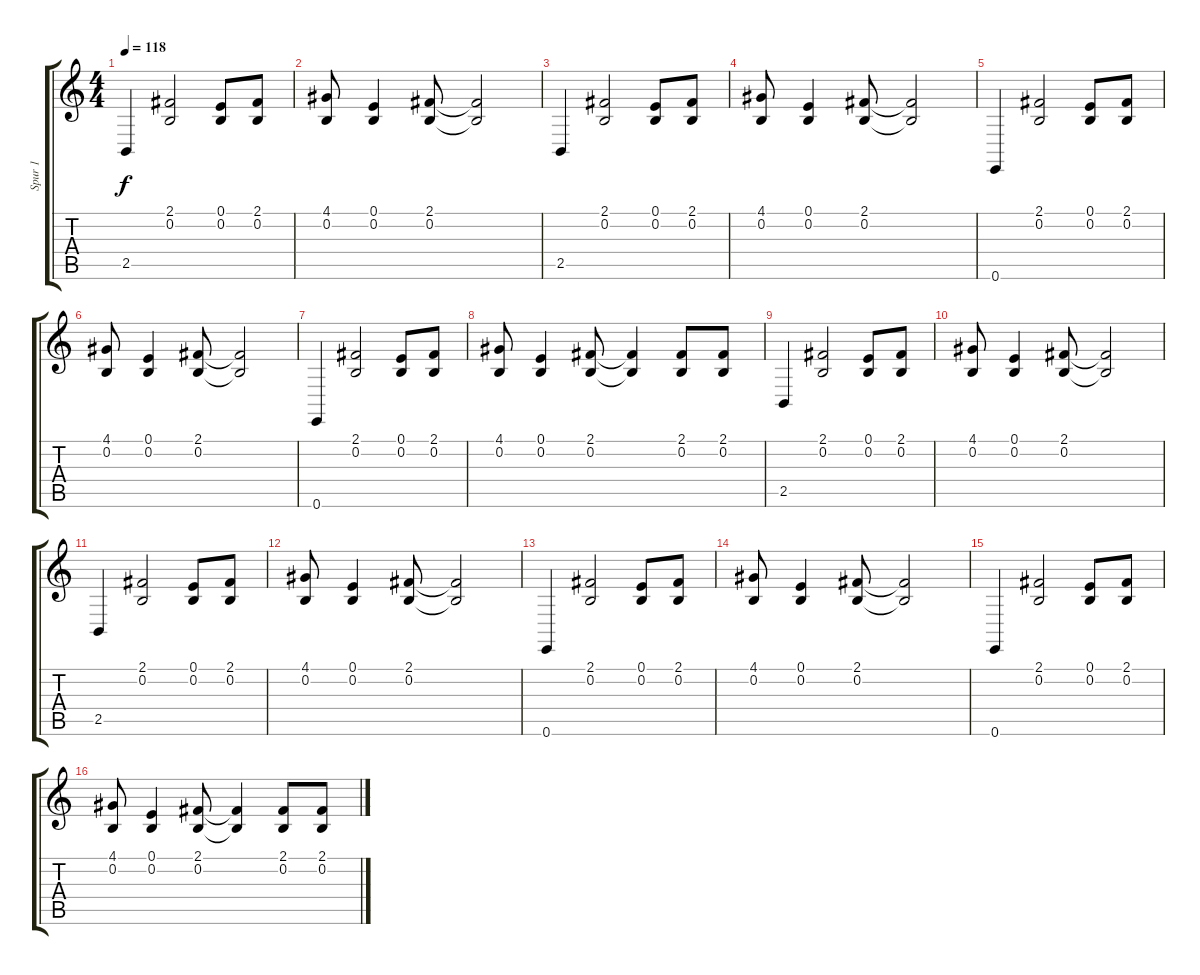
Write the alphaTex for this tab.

\track ("Spur 1" "Spur 1") {instrument acousticgrandpiano}
\staff {score tabs}
\tuning (E4 B3 G3 D3 A2 E2) {hide}
\ts (4 4)
\tempo 118
\clef g2
\ks c
2.5.4{dy f instrument electricguitarmuted} (2.1 0.2).2 (0.1 0.2).8 (2.1 0.2).8 |
(4.1 0.2).8 (0.1 0.2).4 (2.1 0.2).8 (2.1{t} 0.2{t}).2 |
2.5.4 (2.1 0.2).2 (0.1 0.2).8 (2.1 0.2).8 |
(4.1 0.2).8 (0.1 0.2).4 (2.1 0.2).8 (2.1{t} 0.2{t}).2 |
0.6.4 (2.1 0.2).2 (0.1 0.2).8 (2.1 0.2).8 |
(4.1 0.2).8 (0.1 0.2).4 (2.1 0.2).8 (2.1{t} 0.2{t}).2 |
0.6.4 (2.1 0.2).2 (0.1 0.2).8 (2.1 0.2).8 |
(4.1 0.2).8 (0.1 0.2).4 (2.1 0.2).8 (2.1{t} 0.2{t}).4 (2.1 0.2).8 (2.1 0.2).8 |
2.5.4{instrument overdrivenguitar} (2.1 0.2).2 (0.1 0.2).8 (2.1 0.2).8 |
(4.1 0.2).8 (0.1 0.2).4 (2.1 0.2).8 (2.1{t} 0.2{t}).2 |
2.5.4 (2.1 0.2).2 (0.1 0.2).8 (2.1 0.2).8 |
(4.1 0.2).8 (0.1 0.2).4 (2.1 0.2).8 (2.1{t} 0.2{t}).2 |
0.6.4 (2.1 0.2).2 (0.1 0.2).8 (2.1 0.2).8 |
(4.1 0.2).8 (0.1 0.2).4 (2.1 0.2).8 (2.1{t} 0.2{t}).2 |
0.6.4 (2.1 0.2).2 (0.1 0.2).8 (2.1 0.2).8 |
(4.1 0.2).8 (0.1 0.2).4 (2.1 0.2).8 (2.1{t} 0.2{t}).4 (2.1 0.2).8 (2.1 0.2).8
